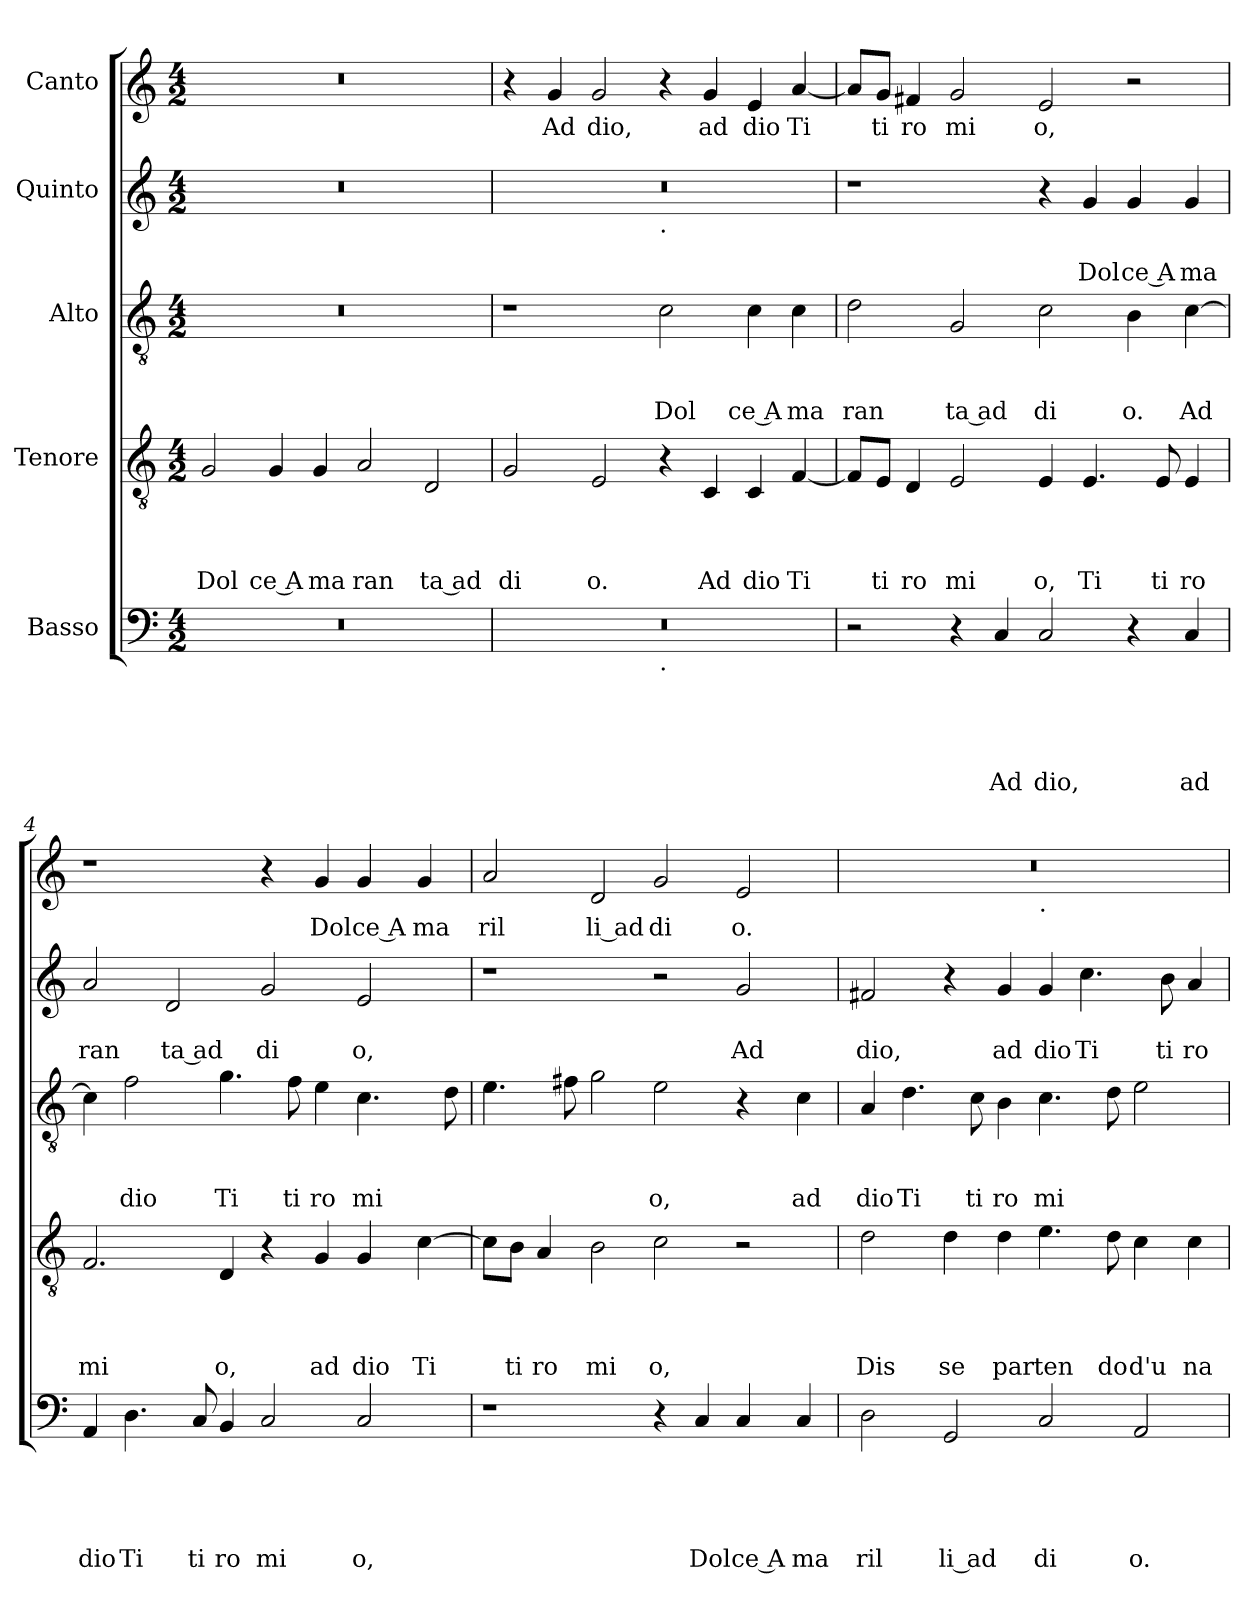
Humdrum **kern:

**kern	**text	**text	**text	**text	**text	**kern	**text	**text	**text	**text	**kern	**text	**text	**text	**kern	**text	**text	**kern	**text
*part5	*part5	*part5	*part5	*part5	*part5	*part4	*part4	*part4	*part4	*part4	*part3	*part3	*part3	*part3	*part2	*part2	*part2	*part1	*part1
*staff5	*staff5	*staff5	*staff5	*staff5	*staff5	*staff4	*staff4	*staff4	*staff4	*staff4	*staff3	*staff3	*staff3	*staff3	*staff2	*staff2	*staff2	*staff1	*staff1
*I"Basso	*	*	*	*	*	*I"Tenore	*	*	*	*	*I"Alto	*	*	*	*I"Quinto	*	*	*I"Canto	*
*clefF4	*	*	*	*	*	*clefGv2	*	*	*	*	*clefGv2	*	*	*	*clefG2	*	*	*clefG2	*
*k[]	*	*	*	*	*	*k[]	*	*	*	*	*k[]	*	*	*	*k[]	*	*	*k[]	*
*C:	*	*	*	*	*	*C:	*	*	*	*	*C:	*	*	*	*C:	*	*	*C:	*
*M4/2	*	*	*	*	*	*M4/2	*	*	*	*	*M4/2	*	*	*	*M4/2	*	*	*M4/2	*
=1	=1	=1	=1	=1	=1	=1	=1	=1	=1	=1	=1	=1	=1	=1	=1	=1	=1	=1	=1
!	!	!	!	!	!	!	!	!	!	!LO:LY:b	!	!	!	!	!	!	!	!	!
0r	.	.	.	.	.	2G/	.	.	.	Dol	0r	.	.	.	0r	.	.	0r	.
!	!	!	!	!	!	!	!	!	!	!LO:LY:b:rj	!	!	!	!	!	!	!	!	!
.	.	.	.	.	.	4G/	.	.	.	ce A	.	.	.	.	.	.	.	.	.
!	!	!	!	!	!	!	!	!	!	!LO:LY:b	!	!	!	!	!	!	!	!	!
.	.	.	.	.	.	4G/	.	.	.	ma	.	.	.	.	.	.	.	.	.
!	!	!	!	!	!	!	!	!	!	!LO:LY:b	!	!	!	!	!	!	!	!	!
.	.	.	.	.	.	2A/	.	.	.	ran	.	.	.	.	.	.	.	.	.
!	!	!	!	!	!	!	!	!	!	!LO:LY:b:rj	!	!	!	!	!	!	!	!	!
.	.	.	.	.	.	2D/	.	.	.	ta ad	.	.	.	.	.	.	.	.	.
=2	=2	=2	=2	=2	=2	=2	=2	=2	=2	=2	=2	=2	=2	=2	=2	=2	=2	=2	=2
!	!	!	!	!	!	!	!	!	!	!LO:LY:b	!	!	!	!	!	!	!	!	!
*^	*	*	*	*	*	*	*	*	*	*	*	*	*	*	*^	*	*	*	*
0r	1ryy	.	.	.	.	.	2G/	.	.	.	di	1r	.	.	.	0r	1ryy	.	.	4r	.
!	!	!	!	!	!	!	!	!	!	!	!	!	!	!	!	!	!	!	!	!	!LO:LY:b
.	.	.	.	.	.	.	.	.	.	.	.	.	.	.	.	.	.	.	.	4g/	Ad
!	!	!	!	!	!	!	!	!	!	!	!LO:LY:b	!	!	!	!	!	!	!	!	!	!LO:LY:b
.	.	.	.	.	.	.	2E/	.	.	.	o.	.	.	.	.	.	.	.	.	2g/	dio,
!	!	!	!	!	!	!	!	!	!	!	!	!	!	!	!	!	!LO:TX:b:t=.	!	!	!	!
!	!LO:TX:b:t=.	!	!	!	!	!	!	!	!	!	!	!	!	!	!	!	!	!	!	!	!
!	!	!	!	!	!	!	!	!	!	!	!	!	!	!	!LO:LY:b	!	!	!	!	!	!
.	1ryy	.	.	.	.	.	4r	.	.	.	.	2c\	.	.	Dol	.	1ryy	.	.	4r	.
!	!	!	!	!	!	!	!	!	!	!	!LO:LY:b	!	!	!	!	!	!	!	!	!	!LO:LY:b
.	.	.	.	.	.	.	4C/	.	.	.	Ad	.	.	.	.	.	.	.	.	4g/	ad
!	!	!	!	!	!	!	!	!	!	!	!LO:LY:b	!	!	!	!LO:LY:b:rj	!	!	!	!	!	!LO:LY:b
.	.	.	.	.	.	.	4C/	.	.	.	dio	4c\	.	.	ce A	.	.	.	.	4e/	dio
!	!	!	!	!	!	!	!	!	!	!	!LO:LY:b	!	!	!	!LO:LY:b	!	!	!	!	!	!LO:LY:b
.	.	.	.	.	.	.	[<4F/	.	.	.	Ti	4c\	.	.	ma	.	.	.	.	[<4a/	Ti
=3	=3	=3	=3	=3	=3	=3	=3	=3	=3	=3	=3	=3	=3	=3	=3	=3	=3	=3	=3	=3	=3
!	!	!	!	!	!	!	!	!	!	!	!	!	!	!	!LO:LY:b	!	!	!	!	!	!
*v	*v	*	*	*	*	*	*	*	*	*	*	*	*	*	*	*v	*v	*	*	*	*
2r	.	.	.	.	.	8F/L]	.	.	.	.	2d\	.	.	ran	1r	.	.	8a/L]	.
!	!	!	!	!	!	!	!	!	!	!LO:LY:b	!	!	!	!	!	!	!	!	!LO:LY:b
.	.	.	.	.	.	8E/J	.	.	.	ti	.	.	.	.	.	.	.	8g/J	ti
!	!	!	!	!	!	!	!	!	!	!LO:LY:b	!	!	!	!	!	!	!	!	!LO:LY:b
.	.	.	.	.	.	4D/	.	.	.	ro	.	.	.	.	.	.	.	4f#X/	ro
!	!	!	!	!	!	!	!	!	!	!LO:LY:b	!	!	!	!LO:LY:b:rj	!	!	!	!	!LO:LY:b
4r	.	.	.	.	.	2E/	.	.	.	mi	2G/	.	.	ta ad	.	.	.	2g/	mi
!	!	!	!	!	!LO:LY:b	!	!	!	!	!	!	!	!	!	!	!	!	!	!
4C/	.	.	.	.	Ad	.	.	.	.	.	.	.	.	.	.	.	.	.	.
!	!	!	!	!	!LO:LY:b	!	!	!	!	!LO:LY:b	!	!	!	!LO:LY:b	!	!	!	!	!LO:LY:b
2C/	.	.	.	.	dio,	4E/	.	.	.	o,	2c\	.	.	di	4r	.	.	2e/	o,
!	!	!	!	!	!	!	!	!	!	!LO:LY:b	!	!	!	!	!	!	!LO:LY:b	!	!
.	.	.	.	.	.	4.E/	.	.	.	Ti	.	.	.	.	4g/	.	Dol	.	.
!	!	!	!	!	!	!	!	!	!	!	!	!	!	!LO:LY:b	!	!	!LO:LY:b:rj	!	!
4r	.	.	.	.	.	.	.	.	.	.	4B\	.	.	o.	4g/	.	ce A	2r	.
!	!	!	!	!	!	!	!	!	!	!LO:LY:b	!	!	!	!	!	!	!	!	!
.	.	.	.	.	.	8E/	.	.	.	ti	.	.	.	.	.	.	.	.	.
!	!	!	!	!	!LO:LY:b	!	!	!	!	!LO:LY:b	!	!	!	!LO:LY:b	!	!	!LO:LY:b	!	!
4C/	.	.	.	.	ad	4E/	.	.	.	ro	[<4c\	.	.	Ad	4g/	.	ma	.	.
!!LO:LB:g=z
=4	=4	=4	=4	=4	=4	=4	=4	=4	=4	=4	=4	=4	=4	=4	=4	=4	=4	=4	=4
!	!	!	!	!	!LO:LY:b	!	!	!	!	!LO:LY:b	!	!	!	!	!	!	!LO:LY:b	!	!
4AA/	.	.	.	.	dio	2.F/	.	.	.	mi	4c\]	.	.	.	2a/	.	ran	1r	.
!	!	!	!	!	!LO:LY:b	!	!	!	!	!	!	!	!	!LO:LY:b	!	!	!	!	!
4.D\	.	.	.	.	Ti	.	.	.	.	.	2f\	.	.	dio	.	.	.	.	.
!	!	!	!	!	!	!	!	!	!	!	!	!	!	!	!	!	!LO:LY:b:rj	!	!
.	.	.	.	.	.	.	.	.	.	.	.	.	.	.	2d/	.	ta ad	.	.
!	!	!	!	!	!LO:LY:b	!	!	!	!	!	!	!	!	!	!	!	!	!	!
8C/	.	.	.	.	ti	.	.	.	.	.	.	.	.	.	.	.	.	.	.
!	!	!	!	!	!LO:LY:b	!	!	!	!	!LO:LY:b	!	!	!	!LO:LY:b	!	!	!	!	!
4BB/	.	.	.	.	ro	4D/	.	.	.	o,	4.g\	.	.	Ti	.	.	.	.	.
!	!	!	!	!	!LO:LY:b	!	!	!	!	!	!	!	!	!	!	!	!LO:LY:b	!	!
2C/	.	.	.	.	mi	4r	.	.	.	.	.	.	.	.	2g/	.	di	4r	.
!	!	!	!	!	!	!	!	!	!	!	!	!	!	!LO:LY:b	!	!	!	!	!
.	.	.	.	.	.	.	.	.	.	.	8f\	.	.	ti	.	.	.	.	.
!	!	!	!	!	!	!	!	!	!	!LO:LY:b	!	!	!	!LO:LY:b	!	!	!	!	!LO:LY:b
.	.	.	.	.	.	4G/	.	.	.	ad	4e\	.	.	ro	.	.	.	4g/	Dol
!	!	!	!	!	!LO:LY:b	!	!	!	!	!LO:LY:b	!	!	!	!LO:LY:b	!	!	!LO:LY:b	!	!LO:LY:b:rj
2C/	.	.	.	.	o,	4G/	.	.	.	dio	4.c\	.	.	mi	2e/	.	o,	4g/	ce A
!	!	!	!	!	!	!	!	!	!	!LO:LY:b	!	!	!	!	!	!	!	!	!LO:LY:b
.	.	.	.	.	.	[>4c\	.	.	.	Ti	.	.	.	.	.	.	.	4g/	ma
.	.	.	.	.	.	.	.	.	.	.	8d\	.	.	.	.	.	.	.	.
=5	=5	=5	=5	=5	=5	=5	=5	=5	=5	=5	=5	=5	=5	=5	=5	=5	=5	=5	=5
!	!	!	!	!	!	!	!	!	!	!	!	!	!	!	!	!	!	!	!LO:LY:b
1r	.	.	.	.	.	8c\L]	.	.	.	.	4.e\	.	.	.	1r	.	.	2a</	ril
!	!	!	!	!	!	!	!	!	!	!LO:LY:b	!	!	!	!	!	!	!	!	!
.	.	.	.	.	.	8B\J	.	.	.	ti	.	.	.	.	.	.	.	.	.
!	!	!	!	!	!	!	!	!	!	!LO:LY:b	!	!	!	!	!	!	!	!	!
.	.	.	.	.	.	4A/	.	.	.	ro	.	.	.	.	.	.	.	.	.
.	.	.	.	.	.	.	.	.	.	.	8f#X\	.	.	.	.	.	.	.	.
!	!	!	!	!	!	!	!	!	!	!LO:LY:b	!	!	!	!	!	!	!	!	!LO:LY:b:rj
.	.	.	.	.	.	2B\	.	.	.	mi	2g\	.	.	.	.	.	.	2d/	li ad
!	!	!	!	!	!	!	!	!	!	!LO:LY:b	!	!	!	!LO:LY:b	!	!	!	!	!LO:LY:b
4r	.	.	.	.	.	2c\	.	.	.	o,	2e\	.	.	o,	2r	.	.	2g/	di
!	!	!	!	!	!LO:LY:b	!	!	!	!	!	!	!	!	!	!	!	!	!	!
4C/	.	.	.	.	Dol	.	.	.	.	.	.	.	.	.	.	.	.	.	.
!	!	!	!	!	!LO:LY:b:rj	!	!	!	!	!	!	!	!	!	!	!	!LO:LY:b	!	!LO:LY:b
4C/	.	.	.	.	ce A	2r	.	.	.	.	4r	.	.	.	2g/	.	Ad	2e/	o.
!	!	!	!	!	!LO:LY:b	!	!	!	!	!	!	!	!	!LO:LY:b	!	!	!	!	!
4C/	.	.	.	.	ma	.	.	.	.	.	4c\	.	.	ad	.	.	.	.	.
=6	=6	=6	=6	=6	=6	=6	=6	=6	=6	=6	=6	=6	=6	=6	=6	=6	=6	=6	=6
!	!	!	!	!	!LO:LY:b	!	!	!	!	!LO:LY:b	!	!	!	!LO:LY:b	!	!	!LO:LY:b	!	!
*	*	*	*	*	*	*	*	*	*	*	*	*	*	*	*	*	*	*^	*
2D\	.	.	.	.	ril	2d\	.	.	.	Dis	4A/	.	.	dio	2f#X/	.	dio,	0r	1ryy	.
!	!	!	!	!	!	!	!	!	!	!	!	!	!	!LO:LY:b	!	!	!	!	!	!
.	.	.	.	.	.	.	.	.	.	.	4.d\	.	.	Ti	.	.	.	.	.	.
!	!	!	!	!	!LO:LY:b:rj	!	!	!	!	!LO:LY:b	!	!	!	!	!	!	!	!	!	!
2GG/	.	.	.	.	li ad	4d\	.	.	.	se	.	.	.	.	4r	.	.	.	.	.
!	!	!	!	!	!	!	!	!	!	!	!	!	!	!LO:LY:b	!	!	!	!	!	!
.	.	.	.	.	.	.	.	.	.	.	8c\	.	.	ti	.	.	.	.	.	.
!	!	!	!	!	!	!	!	!	!	!LO:LY:b	!	!	!	!LO:LY:b	!	!	!LO:LY:b	!	!	!
.	.	.	.	.	.	4d\	.	.	.	par	4B\	.	.	ro	4g/	.	ad	.	.	.
!	!	!	!	!	!	!	!	!	!	!	!	!	!	!	!	!	!	!	!LO:TX:b:t=.	!
!	!	!	!	!	!LO:LY:b	!	!	!	!	!LO:LY:b	!	!	!	!LO:LY:b	!	!	!LO:LY:b	!	!	!
2C/	.	.	.	.	di	4.e\	.	.	.	ten	4.c\	.	.	mi	4g/	.	dio	.	1ryy	.
!	!	!	!	!	!	!	!	!	!	!	!	!	!	!	!	!	!LO:LY:b	!	!	!
.	.	.	.	.	.	.	.	.	.	.	.	.	.	.	4.cc\	.	Ti	.	.	.
!	!	!	!	!	!	!	!	!	!	!LO:LY:b	!	!	!	!	!	!	!	!	!	!
.	.	.	.	.	.	8d\	.	.	.	do	8d\	.	.	.	.	.	.	.	.	.
!	!	!	!	!	!LO:LY:b	!	!	!	!	!LO:LY:b	!	!	!	!	!	!	!	!	!	!
2AA/	.	.	.	.	o.	4c\	.	.	.	d'u	2e\	.	.	.	.	.	.	.	.	.
!	!	!	!	!	!	!	!	!	!	!	!	!	!	!	!	!	!LO:LY:b	!	!	!
.	.	.	.	.	.	.	.	.	.	.	.	.	.	.	8b\	.	ti	.	.	.
!	!	!	!	!	!	!	!	!	!	!LO:LY:b	!	!	!	!	!	!	!LO:LY:b	!	!	!
.	.	.	.	.	.	4c\	.	.	.	na	.	.	.	.	4a/	.	ro	.	.	.
*	*	*	*	*	*	*	*	*	*	*	*	*	*	*	*	*	*	*v	*v	*
=	=	=	=	=	=	=	=	=	=	=	=	=	=	=	=	=	=	=	=
*-	*-	*-	*-	*-	*-	*-	*-	*-	*-	*-	*-	*-	*-	*-	*-	*-	*-	*-	*-
